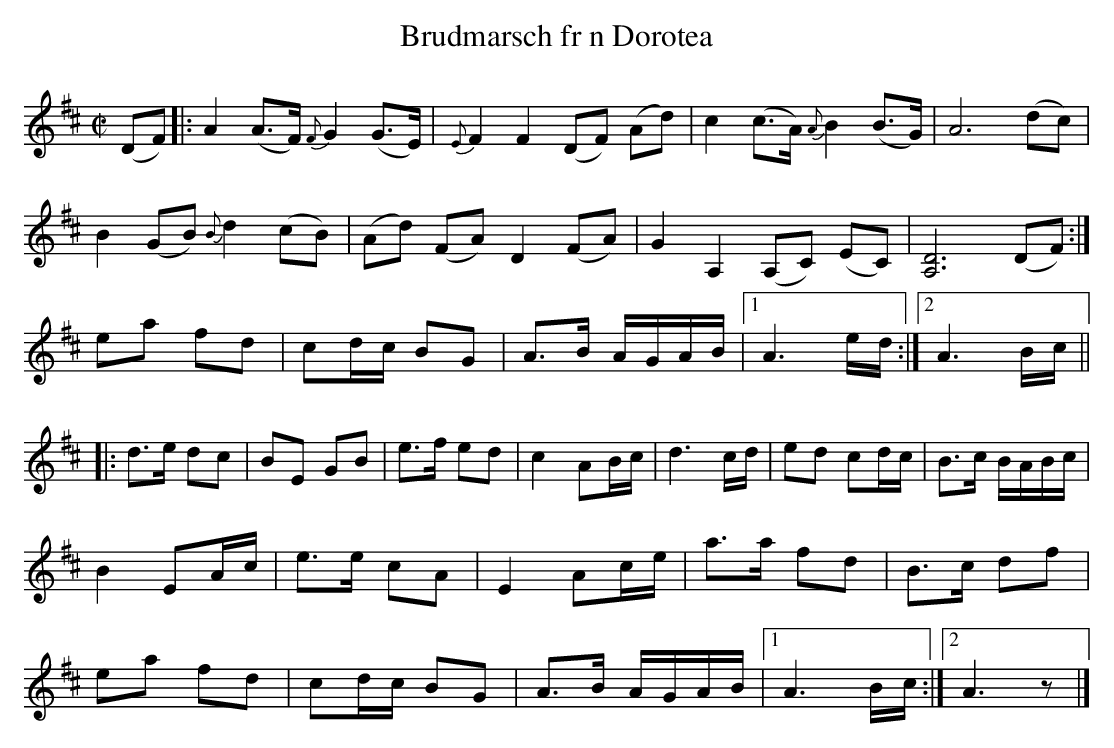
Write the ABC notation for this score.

X:1
T: Brudmarsch fr n Dorotea
M: C|
L: 1/8
K: D
(DF) |: A2(A>F) {F}G2(G>E) | {E}F2F2 (DF) (Ad) | c2(c>A) {A}B2(B>G) | A6 (dc) |
B2(GB) {B}d2(cB) | (Ad) (FA) D2(FA) | G2A,2 (A,C) (EC) | [A,D]6 (DF) :|
ea fd | cd/c/ BG | A>B A/G/A/B/ |1 A3 e/d/ :|2 A3 B/c/ ||
|: d>e dc | BE GB | e>f ed | c2 AB/c/ | d3 c/d/ | ed cd/c/ | B>c B/A/B/c/ |
B2 EA/c/ | e>e cA | E2 Ac/e/ | a>a fd | B>c df |
ea fd | cd/c/ BG | A>B A/G/A/B/ |1 A3 B/c/ :|2 A3 z |]
